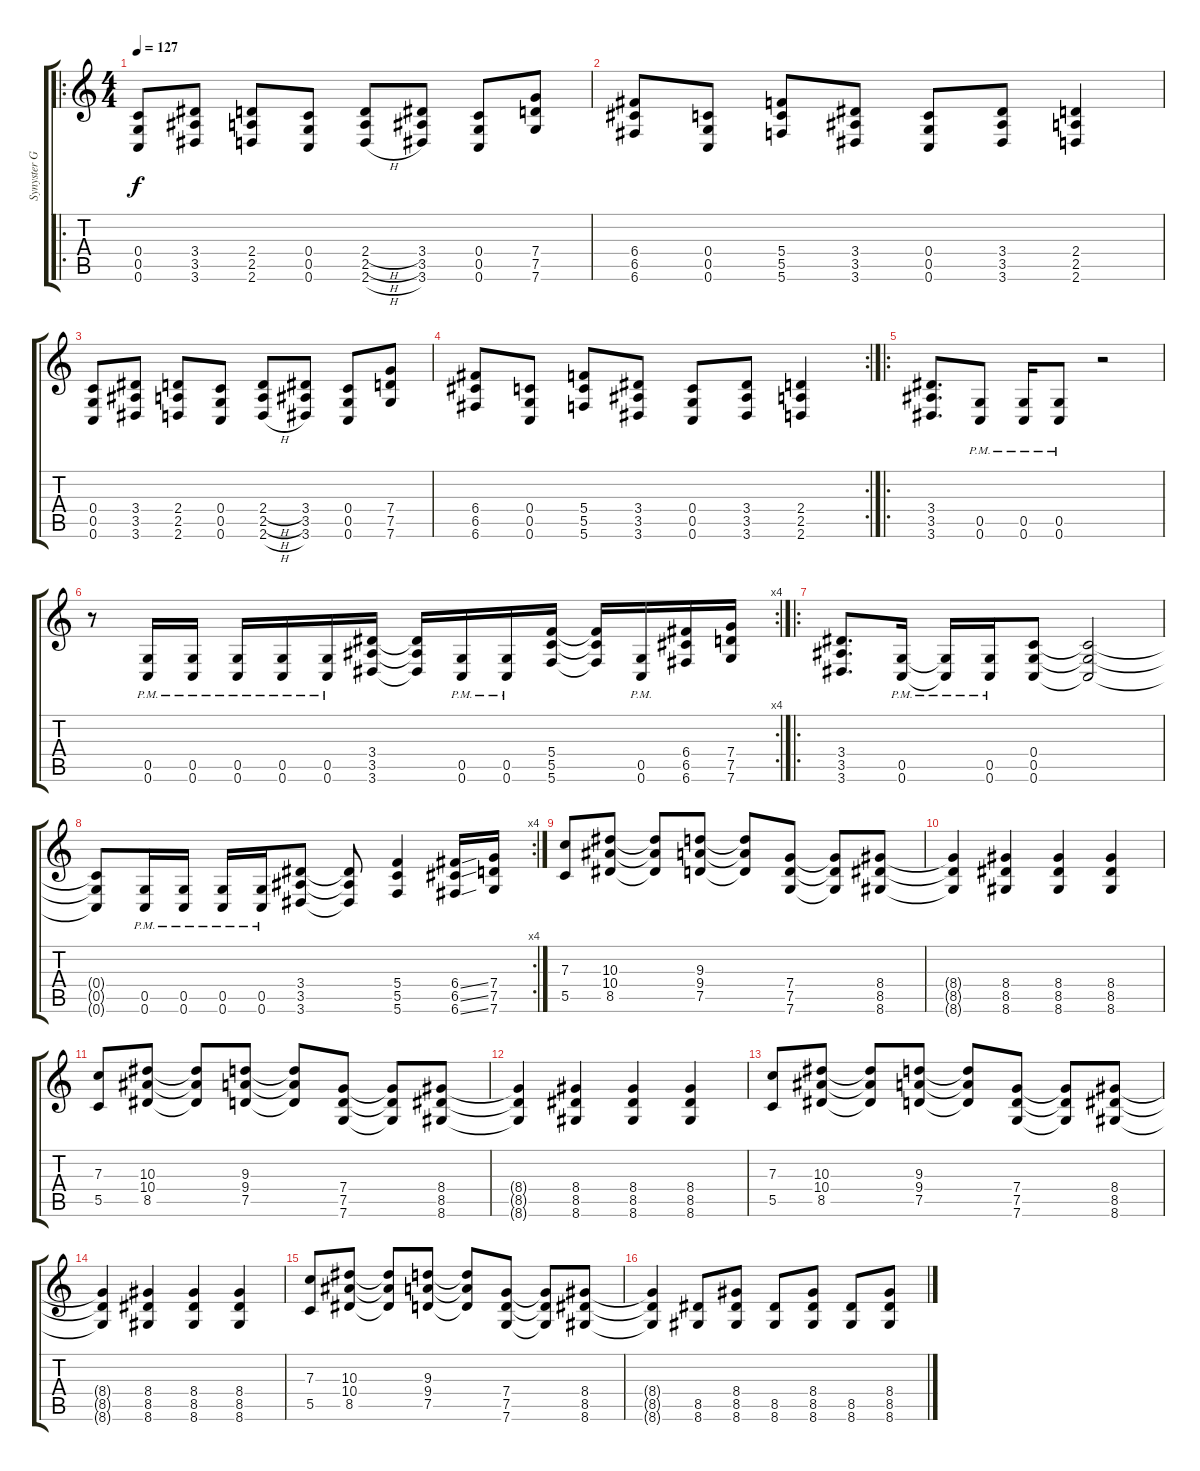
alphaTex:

\track ("Synyster Gates" "Synyster G") {instrument distortionguitar}
\staff {score tabs}
\tuning (D4 A3 F3 C3 G2 C2) {hide}
\ro
\ts (4 4)
\tempo 127
\clef g2
\ks c
(0.4 0.5 0.6).8{dy f} (3.4 3.5 3.6).8 (2.4 2.5 2.6).8 (0.4 0.5 0.6).8 (2.4{h} 2.5{h} 2.6{h}).8 (3.4 3.5 3.6).8 (0.4 0.5 0.6).8 (7.4 7.5 7.6).8 |
(6.4 6.5 6.6).8 (0.4 0.5 0.6).8 (5.4 5.5 5.6).8 (3.4 3.5 3.6).8 (0.4 0.5 0.6).8 (3.4 3.5 3.6).8 (2.4 2.5 2.6).4 |
(0.4 0.5 0.6).8 (3.4 3.5 3.6).8 (2.4 2.5 2.6).8 (0.4 0.5 0.6).8 (2.4{h} 2.5{h} 2.6{h}).8 (3.4 3.5 3.6).8 (0.4 0.5 0.6).8 (7.4 7.5 7.6).8 |
\rc 2
(6.4 6.5 6.6).8 (0.4 0.5 0.6).8 (5.4 5.5 5.6).8 (3.4 3.5 3.6).8 (0.4 0.5 0.6).8 (3.4 3.5 3.6).8 (2.4 2.5 2.6).4 |
\ro
(3.4 3.5 3.6).8{d} (0.5{pm} 0.6{pm}).8 (0.5{pm} 0.6{pm}).16 (0.5{pm} 0.6{pm}).8 r.2 |
\rc 4
r.8 (0.5 0.6{pm}).16 (0.5 0.6{pm}).16 (0.5 0.6{pm}).16 (0.5 0.6{pm}).16 (0.5 0.6{pm}).16 (3.4 3.5 3.6).16 (3.4{t} 3.5{t} 3.6{t}).16 (0.5 0.6{pm}).16 (0.5 0.6{pm}).16 (5.4 5.5 5.6).16 (5.4{t} 5.5{t} 5.6{t}).16 (0.5 0.6{pm}).16 (6.4 6.5 6.6).16 (7.4 7.5 7.6).16 |
\ro
(3.4 3.5 3.6).8{d} (0.5{pm} 0.6{pm}).16 (0.5{pm t} 0.6{pm t}).16 (0.5{pm} 0.6{pm}).16 (0.4 0.5 0.6).8 (0.4{t} 0.5{t} 0.6{t}).2 |
\rc 4
(0.4{t} 0.5{t} 0.6{t}).8 (0.5{pm} 0.6{pm}).16 (0.5{pm} 0.6{pm}).16 (0.5{pm} 0.6{pm}).16 (0.5{pm} 0.6{pm}).16 (3.4 3.5 3.6).8 (3.4{t} 3.5{t} 3.6{t}).8 (5.4 5.5 5.6).4 (6.4{ss} 6.5{ss} 6.6{ss}).16 (7.4 7.5 7.6).16 |
(7.3 5.5).8 (10.3 10.4 8.5).8 (10.3{t} 10.4{t} 8.5{t}).8 (9.3 9.4 7.5).8 (9.3{t} 9.4{t} 7.5{t}).8 (7.4 7.5 7.6).8 (7.4{t} 7.5{t} 7.6{t}).8 (8.4 8.5 8.6).8 |
(8.4{t} 8.5{t} 8.6{t}).4 (8.4 8.5 8.6).4 (8.4 8.5 8.6).4 (8.4 8.5 8.6).4 |
(7.3 5.5).8 (10.3 10.4 8.5).8 (10.3{t} 10.4{t} 8.5{t}).8 (9.3 9.4 7.5).8 (9.3{t} 9.4{t} 7.5{t}).8 (7.4 7.5 7.6).8 (7.4{t} 7.5{t} 7.6{t}).8 (8.4 8.5 8.6).8 |
(8.4{t} 8.5{t} 8.6{t}).4 (8.4 8.5 8.6).4 (8.4 8.5 8.6).4 (8.4 8.5 8.6).4 |
(7.3 5.5).8 (10.3 10.4 8.5).8 (10.3{t} 10.4{t} 8.5{t}).8 (9.3 9.4 7.5).8 (9.3{t} 9.4{t} 7.5{t}).8 (7.4 7.5 7.6).8 (7.4{t} 7.5{t} 7.6{t}).8 (8.4 8.5 8.6).8 |
(8.4{t} 8.5{t} 8.6{t}).4 (8.4 8.5 8.6).4 (8.4 8.5 8.6).4 (8.4 8.5 8.6).4 |
(7.3 5.5).8 (10.3 10.4 8.5).8 (10.3{t} 10.4{t} 8.5{t}).8 (9.3 9.4 7.5).8 (9.3{t} 9.4{t} 7.5{t}).8 (7.4 7.5 7.6).8 (7.4{t} 7.5{t} 7.6{t}).8 (8.4 8.5 8.6).8 |
(8.4{t} 8.5{t} 8.6{t}).4 (8.5 8.6).8 (8.4 8.5 8.6).8 (8.5 8.6).8 (8.4 8.5 8.6).8 (8.5 8.6).8 (8.4 8.5 8.6).8
